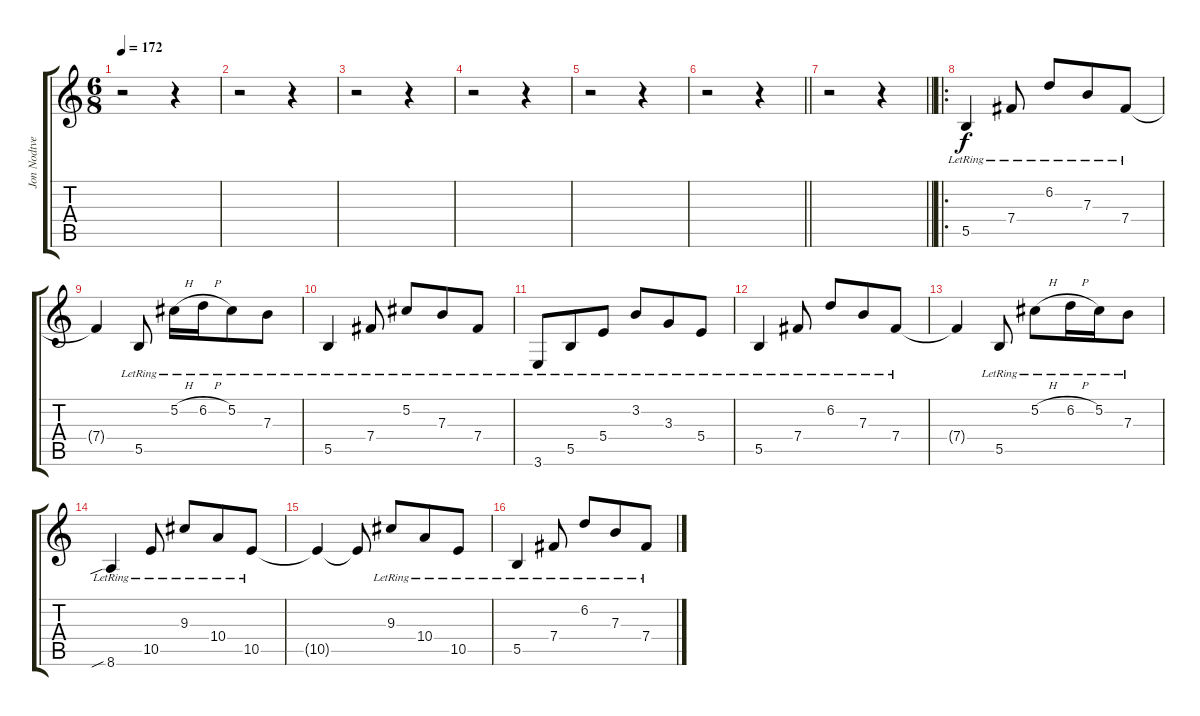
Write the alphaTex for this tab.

\track ("Jon Nodtveidt (Clean)" "Jon Nodtve") {instrument electricguitarclean}
\staff {score tabs}
\tuning (Db4 Ab3 E3 B2 Gb2 Db2) {hide}
\ts (6 8)
\tempo 172
\clef g2
\ks c
r.2{dy f} r.4 |
r.2 r.4 |
r.2 r.4 |
r.2 r.4 |
r.2 r.4 |
\barLineRight lightlight
r.2 r.4 |
\barLineRight lightlight
r.2 r.4 |
\ro
5.5{lr}.4 7.4{lr}.8 6.2{lr}.8 7.3{lr}.8 7.4{lr}.8 |
7.4{t}.4 5.5{lr}.8 5.2{h lr}.16 6.2{h lr}.16 5.2{lr}.8 7.3{lr}.8 |
5.5{lr}.4 7.4{lr}.8 5.2{lr}.8 7.3{lr}.8 7.4{lr}.8 |
3.6{lr}.8 5.5{lr}.8 5.4{lr}.8 3.2{lr}.8 3.3{lr}.8 5.4{lr}.8 |
5.5{lr}.4 7.4{lr}.8 6.2{lr}.8 7.3{lr}.8 7.4{lr}.8 |
7.4{t}.4 5.5{lr}.8 5.2{h lr}.8 6.2{h lr}.16 5.2{lr}.16 7.3{lr}.8 |
8.6{sib lr}.4 10.5{lr}.8 9.3{lr}.8 10.4{lr}.8 10.5{lr}.8 |
10.5{t}.4 10.5{t}.8 9.3{lr}.8 10.4{lr}.8 10.5{lr}.8 |
5.5{lr}.4 7.4{lr}.8 6.2{lr}.8 7.3{lr}.8 7.4{lr}.8
